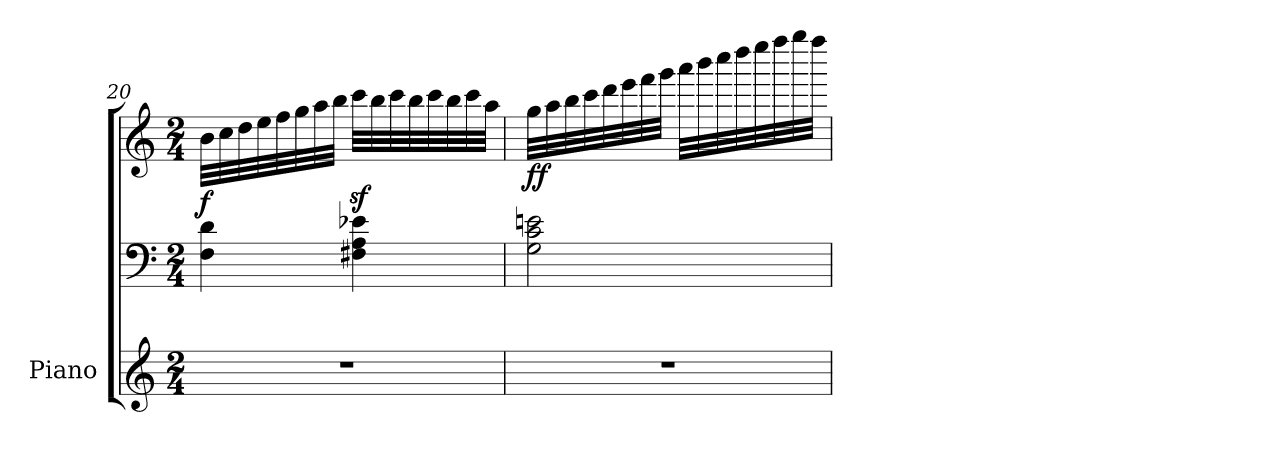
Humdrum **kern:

**kern	**kern	**kern	**dynam
*part1	*part1	*part1	*part1
*staff3	*staff2	*staff1	*staff1/2/3
*I"Piano	*	*	*
*I'Pno	*	*	*
*clefG2	*clefF4	*clefG2	*
*k[]	*k[]	*k[]	*
*M2/4	*M2/4	*M2/4	*
=20	=20	=20	=20
!	!	!	!LO:DY:b
2r	4F\ 4d\	32b\LLL	f
.	.	32cc\	.
.	.	32dd\	.
.	.	32ee\	.
.	.	32ff\	.
.	.	32gg\	.
.	.	32aa\	.
.	.	32bb\JJJ	.
.	4F#X\ 4A\ 4e-X\	32cccz<\LLL	.
.	.	32bb\	.
.	.	32ccc\	.
.	.	32bb\	.
.	.	32ccc\	.
.	.	32bb\	.
.	.	32ccc\	.
.	.	32aa\JJJ	.
!!LO:LB:g=z
=21	=21	=21	=21
!	!	!	!LO:DY:b
2r	2G\ 2c\ 2en\	32gg\LLL	ff
.	.	32aa\	.
.	.	32bb\	.
.	.	32ccc\	.
.	.	32ddd\	.
.	.	32eee\	.
.	.	32fff\	.
.	.	32ggg\JJJ	.
.	.	32aaa\LLL	.
.	.	32bbb\	.
.	.	32cccc\	.
.	.	32dddd\	.
.	.	32eeee\	.
.	.	32ffff\	.
.	.	32gggg\	.
.	.	32ffff\JJJ	.
=	=	=	=
*-	*-	*-	*-
